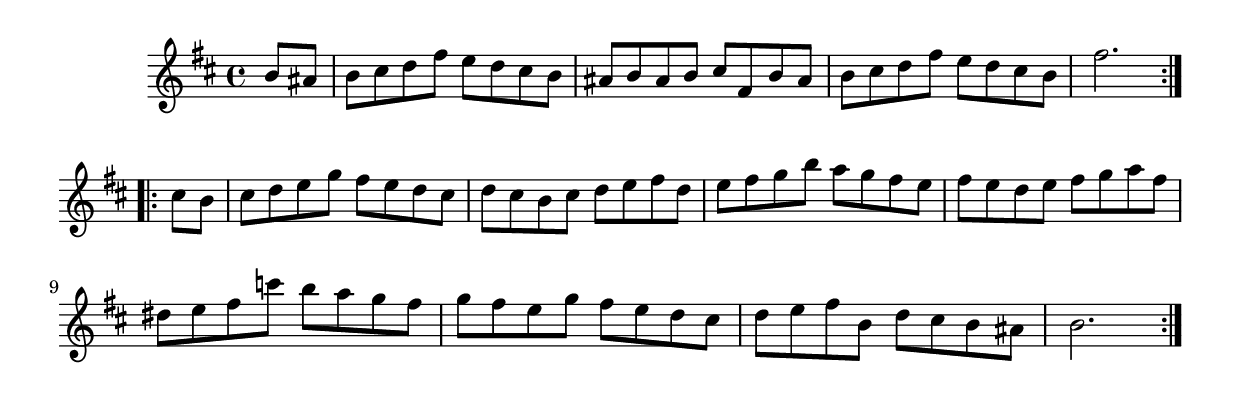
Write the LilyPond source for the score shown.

\version "2.19.49"
%{\header {
  title = "Bourrée II from orchestral suite #2"
  composer = "J.S. Bach"
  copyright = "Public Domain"
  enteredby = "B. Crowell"
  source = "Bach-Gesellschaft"
}%}
\score{{\key b \minor
\time 4/4
%{\tempo 4=110
%}\relative b' {
  \partial 4
   b8 ais | b cis d fis e d cis b | ais b ais b cis fis, b ais | b cis d fis e d cis b | fis'2. \bar ":..:" cis8 b |
           cis d e g fis e d cis | d cis b cis d e fis d | e fis g b a g fis e | fis e d e fis g a fis |
           dis e fis c'8 b a g fis | g fis e g fis e d cis | d e fis b, d cis b ais b2. \bar ":|."
}
}}